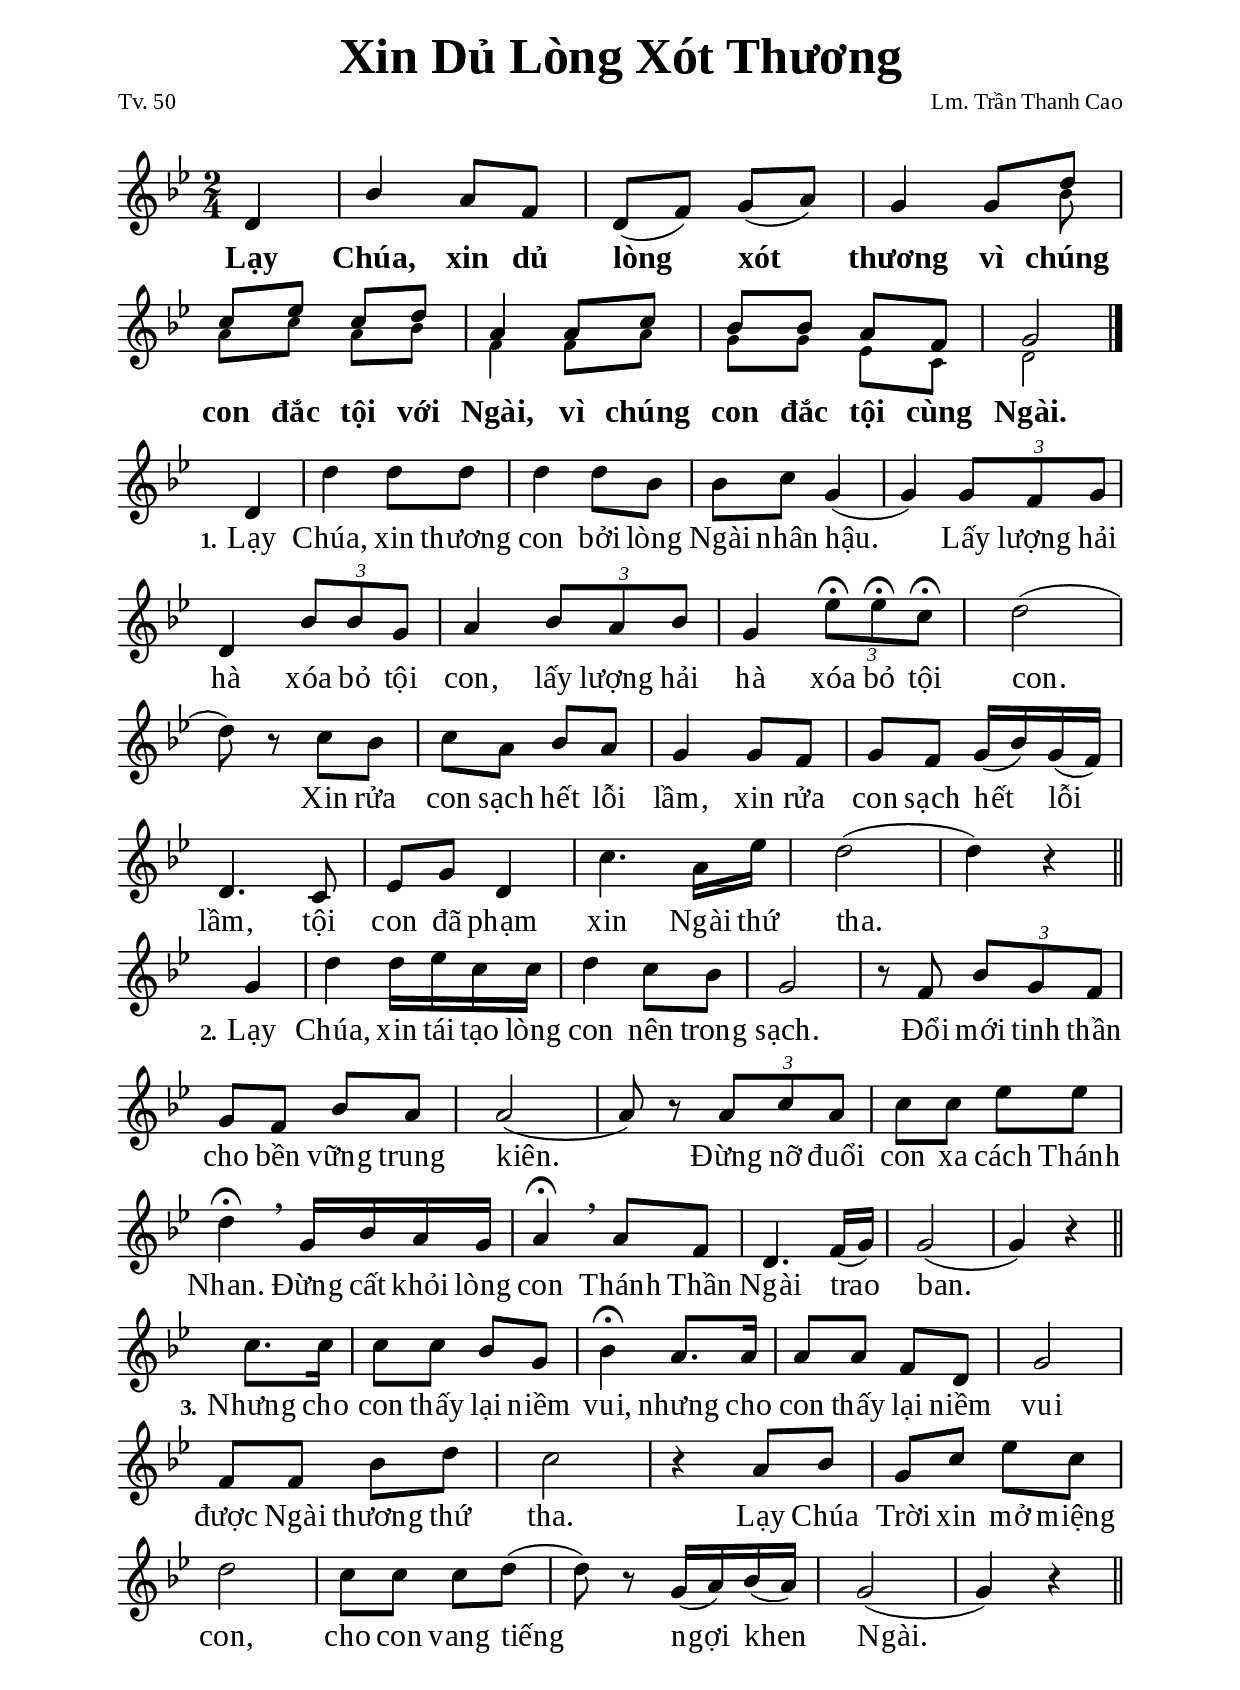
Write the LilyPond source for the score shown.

% Cài đặt chung
\version "2.20.0"
\include "english.ly"

\header {
  title = \markup { \fontsize #3 "Xin Dủ Lòng Xót Thương" }
  poet = "Tv. 50"
  composer = "Lm. Trần Thanh Cao"
  arranger = " "
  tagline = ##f
}

\paper {
  #(set-paper-size "a4")
  top-margin = 10\mm
  bottom-margin = 10\mm
  left-margin = 20\mm
  right-margin = 20\mm
  indent = #0
  #(define fonts
    (make-pango-font-tree
      "Liberation Serif"
      "Liberation Serif"
      "Liberation Serif"
      (/ 20 20)))
  page-count = #1
}

% Nhạc điệp khúc
nhacDiepKhucSop = \relative c' {
  \partial 4 d4 |
  bf' a8 f |
  d _(f) g _(a) |
  g4 g8 d' |
  c ef c d |
  a4 a8 c |
  bf bf a f |
  g2 \bar "|."
}

nhacDiepKhucBas = \relative c'' {
  \skip 4
  \skip 2
  \skip 2
  \skip 4. bf8 |
  a c a bf |
  f4 f8 a |
  g g ef c |
  d2
}

% Nhạc phiên khúc
nhacPhienKhucMot = \relative c' {
  \partial 4 d4 |
  d' d8 d |
  d4 d8 bf |
  bf c g4 ( |
  g) \tuplet 3/2 { g8 f g } |
  d4 \tuplet 3/2 { bf'8 bf g } |
  a4 \tuplet 3/2 { bf8 a bf } |
  g4 \tuplet 3/2 { ef'8 \fermata ef \fermata c \fermata } |
  d2 ( |
  d8) r c bf |
  c a bf a |
  g4 g8 f |
  g f g16 (bf) g (f) |
  d4. c8 |
  ef g d4 |
  c'4. a16 ef' |
  d2 ( |
  d4) r \bar "||"
}

nhacPhienKhucHai = \relative c'' {
  \partial 4 g4 |
  d' d16 ef c c |
  d4 c8 bf |
  g2 |
  r8 f \tuplet 3/2 { bf8 g f } |
  g f bf a |
  a2 ( |
  a8) r \tuplet 3/2 { a8 c a } |
  c8 c ef ef |
  d4 \fermata \breathe g,16 bf a g |
  a4 \fermata \breathe a8 f |
  d4. f16 (g) |
  g2 ( |
  g4) r \bar "||"
}

nhacPhienKhucBa = \relative c'' {
  \partial 4 c8. c16 |
  c8 c bf g |
  bf4 \fermata a8. a16 |
  a8 a f d |
  g2 |
  f8 f bf d |
  c2 |
  r4 a8 bf |
  g c ef c |
  d2 |
  c8 c c d ( |
  d) r g,16 (a) bf (a) |
  g2 ( |
  g4) r \bar "||"
}

% Lời điệp khúc
loiDiepKhuc = \lyricmode {
  Lạy Chúa, xin dủ lòng xót thương
  vì chúng con đắc tội với Ngài,
  vì chúng con đắc tội cùng Ngài.
}

% Lời phiên khúc
loiPhienKhucMot = \lyricmode {
  \set stanza = #"1."
  Lạy Chúa, xin thương con bởi lòng Ngài nhân hậu.
  Lấy lượng hải hà xóa bỏ tội con,
  lấy lượng hải hà xóa bỏ tội con.
  Xin rửa con sạch hết lỗi lầm,
  xin rửa con sạch hết lỗi lầm,
  tội con đã phạm xin Ngài thứ tha.
}

loiPhienKhucHai = \lyricmode {
  \set stanza = #"2."
  Lạy Chúa, xin tái tạo lòng con nên trong sạch.
  Đổi mới tinh thần cho bền vững trung kiên.
  Đừng nỡ đuổi con xa cách Thánh Nhan.
  Đừng cất khỏi lòng con Thánh Thần Ngài trao ban.
}

loiPhienKhucBa = \lyricmode {
  \set stanza = #"3."
  Nhưng cho con thấy lại niềm vui,
  nhưng cho con thấy lại niềm vui
  được Ngài thương thứ tha.
  Lạy Chúa Trời xin mở miệng con,
  cho con vang tiếng ngợi khen Ngài.
}


% Dàn trang
\score {
  \new ChoirStaff <<
    \new Staff = diepKhuc \with {
        \consists "Merge_rests_engraver"
        \magnifyStaff #(magstep +1)
      }
      <<
      \new Voice = beSop {
        \voiceOne \key bf \major \time 2/4 \nhacDiepKhucSop
      }
      \new Voice = beBas {
        \override NoteHead.font-size = #-2
        \voiceTwo \key bf \major \time 2/4 \nhacDiepKhucBas
      }
    >>
    \new Lyrics \lyricsto beSop \loiDiepKhuc
  >>
  \layout {
    \override Lyrics.LyricText.font-series = #'bold
    \override Lyrics.LyricText.font-size = #+3
    \override Lyrics.LyricSpace.minimum-distance = #2.0
    \override Score.BarNumber.break-visibility = ##(#f #f #f)
    \override Score.SpacingSpanner.uniform-stretching = ##t
  }
}

\score {
  \new ChoirStaff <<
    \new Staff = phienKhuc \with {
        \magnifyStaff #(magstep +1)
      }
      <<
      \new Voice = beSop {
        \key bf \major \time 2/4 \nhacPhienKhucMot
      }
    >>
    \new Lyrics \lyricsto beSop \loiPhienKhucMot
  >>
  \layout {
    \override Staff.TimeSignature.transparent = ##t
    \override Lyrics.LyricText.font-size = #+3
    \override Lyrics.LyricSpace.minimum-distance = #0.5
    \override Score.BarNumber.break-visibility = ##(#f #f #f)
    \override Score.SpacingSpanner.uniform-stretching = ##t
  }
}

\score {
  \new ChoirStaff <<
    \new Staff = phienKhuc \with {
        \magnifyStaff #(magstep +1)
      }
      <<
      \new Voice = beSop {
        \key bf \major \time 2/4 \nhacPhienKhucHai
      }
    >>
    \new Lyrics \lyricsto beSop \loiPhienKhucHai
  >>
  \layout {
    \override Staff.TimeSignature.transparent = ##t
    \override Lyrics.LyricText.font-size = #+3
    \override Lyrics.LyricSpace.minimum-distance = #0.5
    \override Score.BarNumber.break-visibility = ##(#f #f #f)
    \override Score.SpacingSpanner.uniform-stretching = ##t
  }
}

\score {
  \new ChoirStaff <<
    \new Staff = phienKhuc \with {
        \magnifyStaff #(magstep +1)
      }
      <<
      \new Voice = beSop {
        \key bf \major \time 2/4 \nhacPhienKhucBa
      }
    >>
    \new Lyrics \lyricsto beSop \loiPhienKhucBa
  >>
  \layout {
    \override Staff.TimeSignature.transparent = ##t
    \override Lyrics.LyricText.font-size = #+3
    \override Lyrics.LyricSpace.minimum-distance = #0.5
    \override Score.BarNumber.break-visibility = ##(#f #f #f)
    \override Score.SpacingSpanner.uniform-stretching = ##t
  }
}
